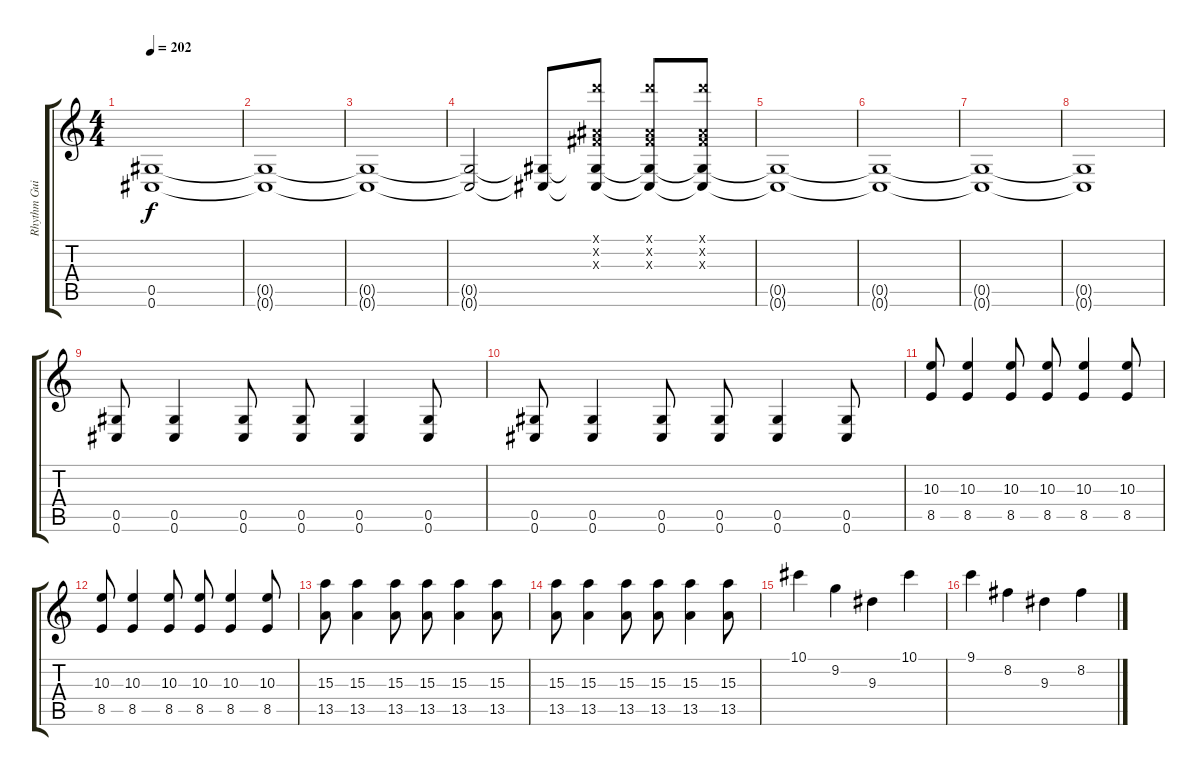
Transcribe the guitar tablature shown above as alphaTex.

\track ("Rhythm Guitar 2" "Rhythm Gui") {instrument distortionguitar}
\staff {score tabs}
\tuning (Eb4 Bb3 Gb3 Db3 Ab2 Db2) {hide}
\ts (4 4)
\tempo 202
\clef g2
\ks c
(0.5 0.6).1{dy f} |
(0.5{t} 0.6{t}).1 |
(0.5{t} 0.6{t}).1 |
(0.5{t} 0.6{t}).2 (0.5{t} 0.6{t}).8 (11.1{x} 0.2{x} 0.3{x} 0.5{t} 0.6{t}).8 (11.1{x} 0.2{x} 0.3{x} 0.5{t} 0.6{t}).8 (11.1{x} 0.2{x} 0.3{x} 0.5{t} 0.6{t}).8 |
(0.5{t} 0.6{t}).1 |
(0.5{t} 0.6{t}).1 |
(0.5{t} 0.6{t}).1 |
(0.5{t} 0.6{t}).1 |
(0.5 0.6).8 (0.5 0.6).4 (0.5 0.6).8 (0.5 0.6).8 (0.5 0.6).4 (0.5 0.6).8 |
(0.5 0.6).8 (0.5 0.6).4 (0.5 0.6).8 (0.5 0.6).8 (0.5 0.6).4 (0.5 0.6).8 |
(10.3 8.5).8 (10.3 8.5).4 (10.3 8.5).8 (10.3 8.5).8 (10.3 8.5).4 (10.3 8.5).8 |
(10.3 8.5).8 (10.3 8.5).4 (10.3 8.5).8 (10.3 8.5).8 (10.3 8.5).4 (10.3 8.5).8 |
(15.3 13.5).8 (15.3 13.5).4 (15.3 13.5).8 (15.3 13.5).8 (15.3 13.5).4 (15.3 13.5).8 |
(15.3 13.5).8 (15.3 13.5).4 (15.3 13.5).8 (15.3 13.5).8 (15.3 13.5).4 (15.3 13.5).8 |
10.1.4 9.2.4 9.3.4 10.1.4 |
9.1.4 8.2.4 9.3.4 8.2.4
